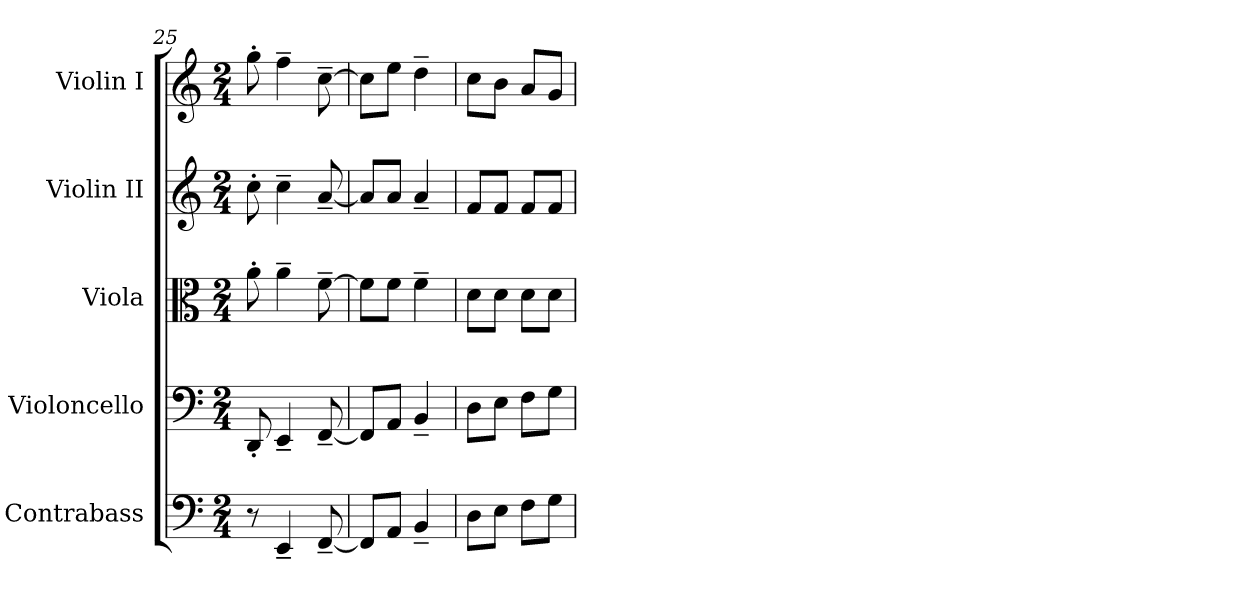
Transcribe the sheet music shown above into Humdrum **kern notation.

**kern	**kern	**kern	**kern	**kern
*part5	*part4	*part3	*part2	*part1
*staff5	*staff4	*staff3	*staff2	*staff1
*I"Contrabass	*I"Violoncello	*I"Viola	*I"Violin II	*I"Violin I
*I'Cb.	*I'Vc.	*I'Vla.	*I'Vln. II	*I'Vln. I
*clefF4	*clefF4	*clefC3	*clefG2	*clefG2
*ITrd7c12	*	*	*	*
*k[]	*k[]	*k[]	*k[]	*k[]
*M2/4	*M2/4	*M2/4	*M2/4	*M2/4
=25	=25	=25	=25	=25
8r	8DD'/	8a'\	8cc'\	8gg'\
4EEE~/	4EE~/	4a~\	4cc~\	4ff~\
[8FFF~/	[8FF~/	[8f~\	[8a~/	[8cc~\
=26	=26	=26	=26	=26
8FFF/L]	8FF/L]	8f\L]	8a/L]	8cc\L]
8AAA/J	8AA/J	8f\J	8a/J	8ee\J
4BBB~/	4BB~/	4f~\	4a~/	4dd~\
=27	=27	=27	=27	=27
8DD\L	8D\L	8d\L	8f/L	8cc\L
8EE\J	8E\J	8d\J	8f/J	8b\J
8FF\L	8F\L	8d\L	8f/L	8a/L
8GG\J	8G\J	8d\J	8f/J	8g/J
=	=	=	=	=
*-	*-	*-	*-	*-
